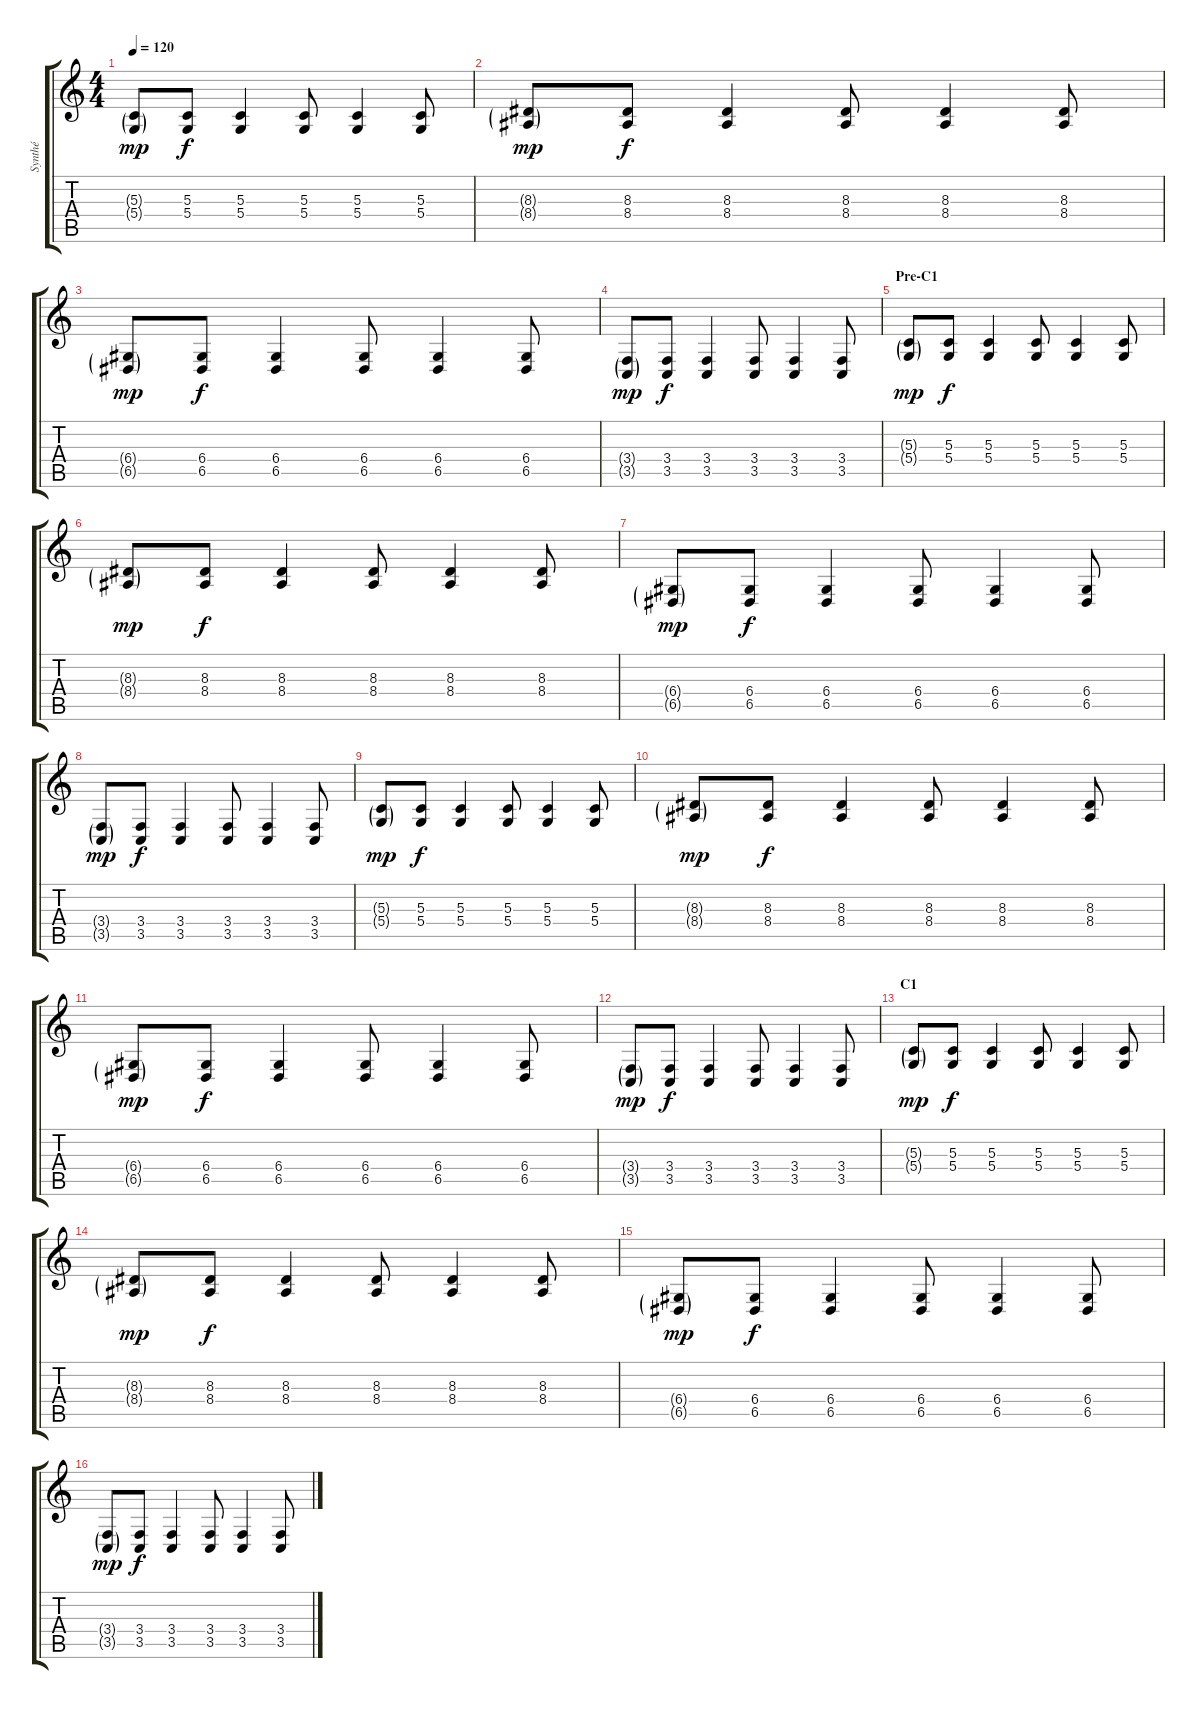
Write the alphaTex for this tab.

\track ("Synthé" "Synthé") {instrument lead5charang}
\staff {score tabs}
\tuning (E4 B3 G3 D3 A2 E2) {hide}
\ts (4 4)
\tempo 120
\clef g2
\ks c
(5.3{g} 5.4{g}).8{dy mp} (5.3 5.4).8{dy f} (5.3 5.4).4 (5.3 5.4).8 (5.3 5.4).4 (5.3 5.4).8 |
(8.3{g} 8.4{g}).8{dy mp} (8.3 8.4).8{dy f} (8.3 8.4).4 (8.3 8.4).8 (8.3 8.4).4 (8.3 8.4).8 |
(6.4{g} 6.5{g}).8{dy mp} (6.4 6.5).8{dy f} (6.4 6.5).4 (6.4 6.5).8 (6.4 6.5).4 (6.4 6.5).8 |
(3.4{g} 3.5{g}).8{dy mp} (3.4 3.5).8{dy f} (3.4 3.5).4 (3.4 3.5).8 (3.4 3.5).4 (3.4 3.5).8 |
\section ("" "Pre-C1")
(5.3{g} 5.4{g}).8{dy mp} (5.3 5.4).8{dy f} (5.3 5.4).4 (5.3 5.4).8 (5.3 5.4).4 (5.3 5.4).8 |
(8.3{g} 8.4{g}).8{dy mp} (8.3 8.4).8{dy f} (8.3 8.4).4 (8.3 8.4).8 (8.3 8.4).4 (8.3 8.4).8 |
(6.4{g} 6.5{g}).8{dy mp} (6.4 6.5).8{dy f} (6.4 6.5).4 (6.4 6.5).8 (6.4 6.5).4 (6.4 6.5).8 |
(3.4{g} 3.5{g}).8{dy mp} (3.4 3.5).8{dy f} (3.4 3.5).4 (3.4 3.5).8 (3.4 3.5).4 (3.4 3.5).8 |
(5.3{g} 5.4{g}).8{dy mp} (5.3 5.4).8{dy f} (5.3 5.4).4 (5.3 5.4).8 (5.3 5.4).4 (5.3 5.4).8 |
(8.3{g} 8.4{g}).8{dy mp} (8.3 8.4).8{dy f} (8.3 8.4).4 (8.3 8.4).8 (8.3 8.4).4 (8.3 8.4).8 |
(6.4{g} 6.5{g}).8{dy mp} (6.4 6.5).8{dy f} (6.4 6.5).4 (6.4 6.5).8 (6.4 6.5).4 (6.4 6.5).8 |
(3.4{g} 3.5{g}).8{dy mp} (3.4 3.5).8{dy f} (3.4 3.5).4 (3.4 3.5).8 (3.4 3.5).4 (3.4 3.5).8 |
\section ("" "C1")
(5.3{g} 5.4{g}).8{dy mp} (5.3 5.4).8{dy f} (5.3 5.4).4 (5.3 5.4).8 (5.3 5.4).4 (5.3 5.4).8 |
(8.3{g} 8.4{g}).8{dy mp} (8.3 8.4).8{dy f} (8.3 8.4).4 (8.3 8.4).8 (8.3 8.4).4 (8.3 8.4).8 |
(6.4{g} 6.5{g}).8{dy mp} (6.4 6.5).8{dy f} (6.4 6.5).4 (6.4 6.5).8 (6.4 6.5).4 (6.4 6.5).8 |
(3.4{g} 3.5{g}).8{dy mp} (3.4 3.5).8{dy f} (3.4 3.5).4 (3.4 3.5).8 (3.4 3.5).4 (3.4 3.5).8
